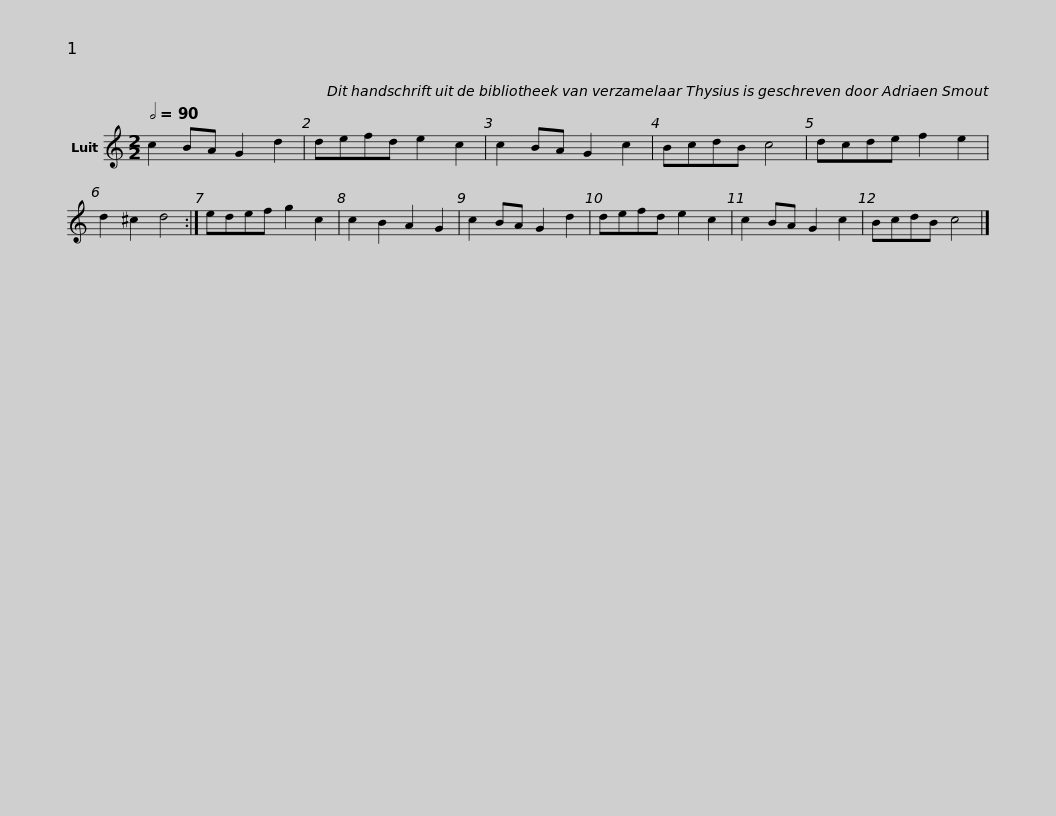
X:1
L:1/8
Q:1/2=90
M:2/2
I:linebreak $
K:C
V:1 treble
V:1
 c2 BA G2 d2 | defd e2 c2 | c2 BA G2 c2 | BcdB c4 | dcde f2 e2 | %5
 d2 ^c2 d4 :|$ edef g2 c2 | c2 B2 A2 G2 | c2 BA G2 d2 | defd e2 c2 | %10
 c2 BA G2 c2 | BcdB c4 |] %12
